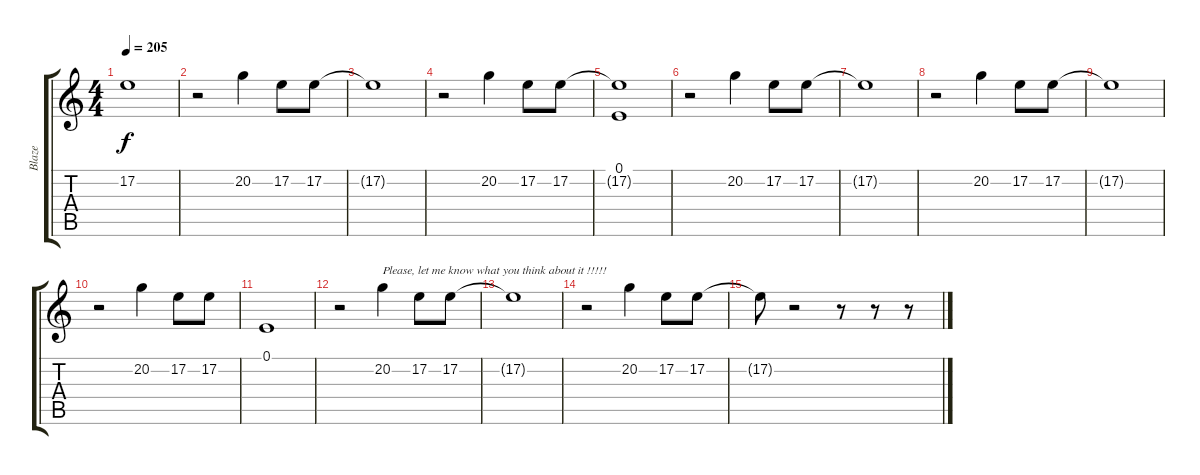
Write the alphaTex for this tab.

\track ("Blaze" "Blaze") {instrument lead4chiff}
\staff {score tabs}
\tuning (E4 B3 G3 D3 A2 E2) {hide}
\ts (4 4)
\tempo 205
\clef g2
\ks c
17.2{t}.1{dy f} |
r.2 20.2.4 17.2.8 17.2.8 |
17.2{t}.1 |
r.2 20.2.4 17.2.8 17.2.8 |
(0.1 17.2{t}).1 |
r.2 20.2.4 17.2.8 17.2.8 |
17.2{t}.1 |
r.2 20.2.4 17.2.8 17.2.8 |
17.2{t}.1 |
r.2 20.2.4 17.2.8 17.2.8 |
0.1.1 |
r.2 20.2.4{txt "Please, let me know what you think about it !!!!!"} 17.2.8 17.2.8 |
17.2{t}.1 |
r.2 20.2.4 17.2.8 17.2.8 |
17.2{t}.8 r.2 r.8 r.8 r.8
